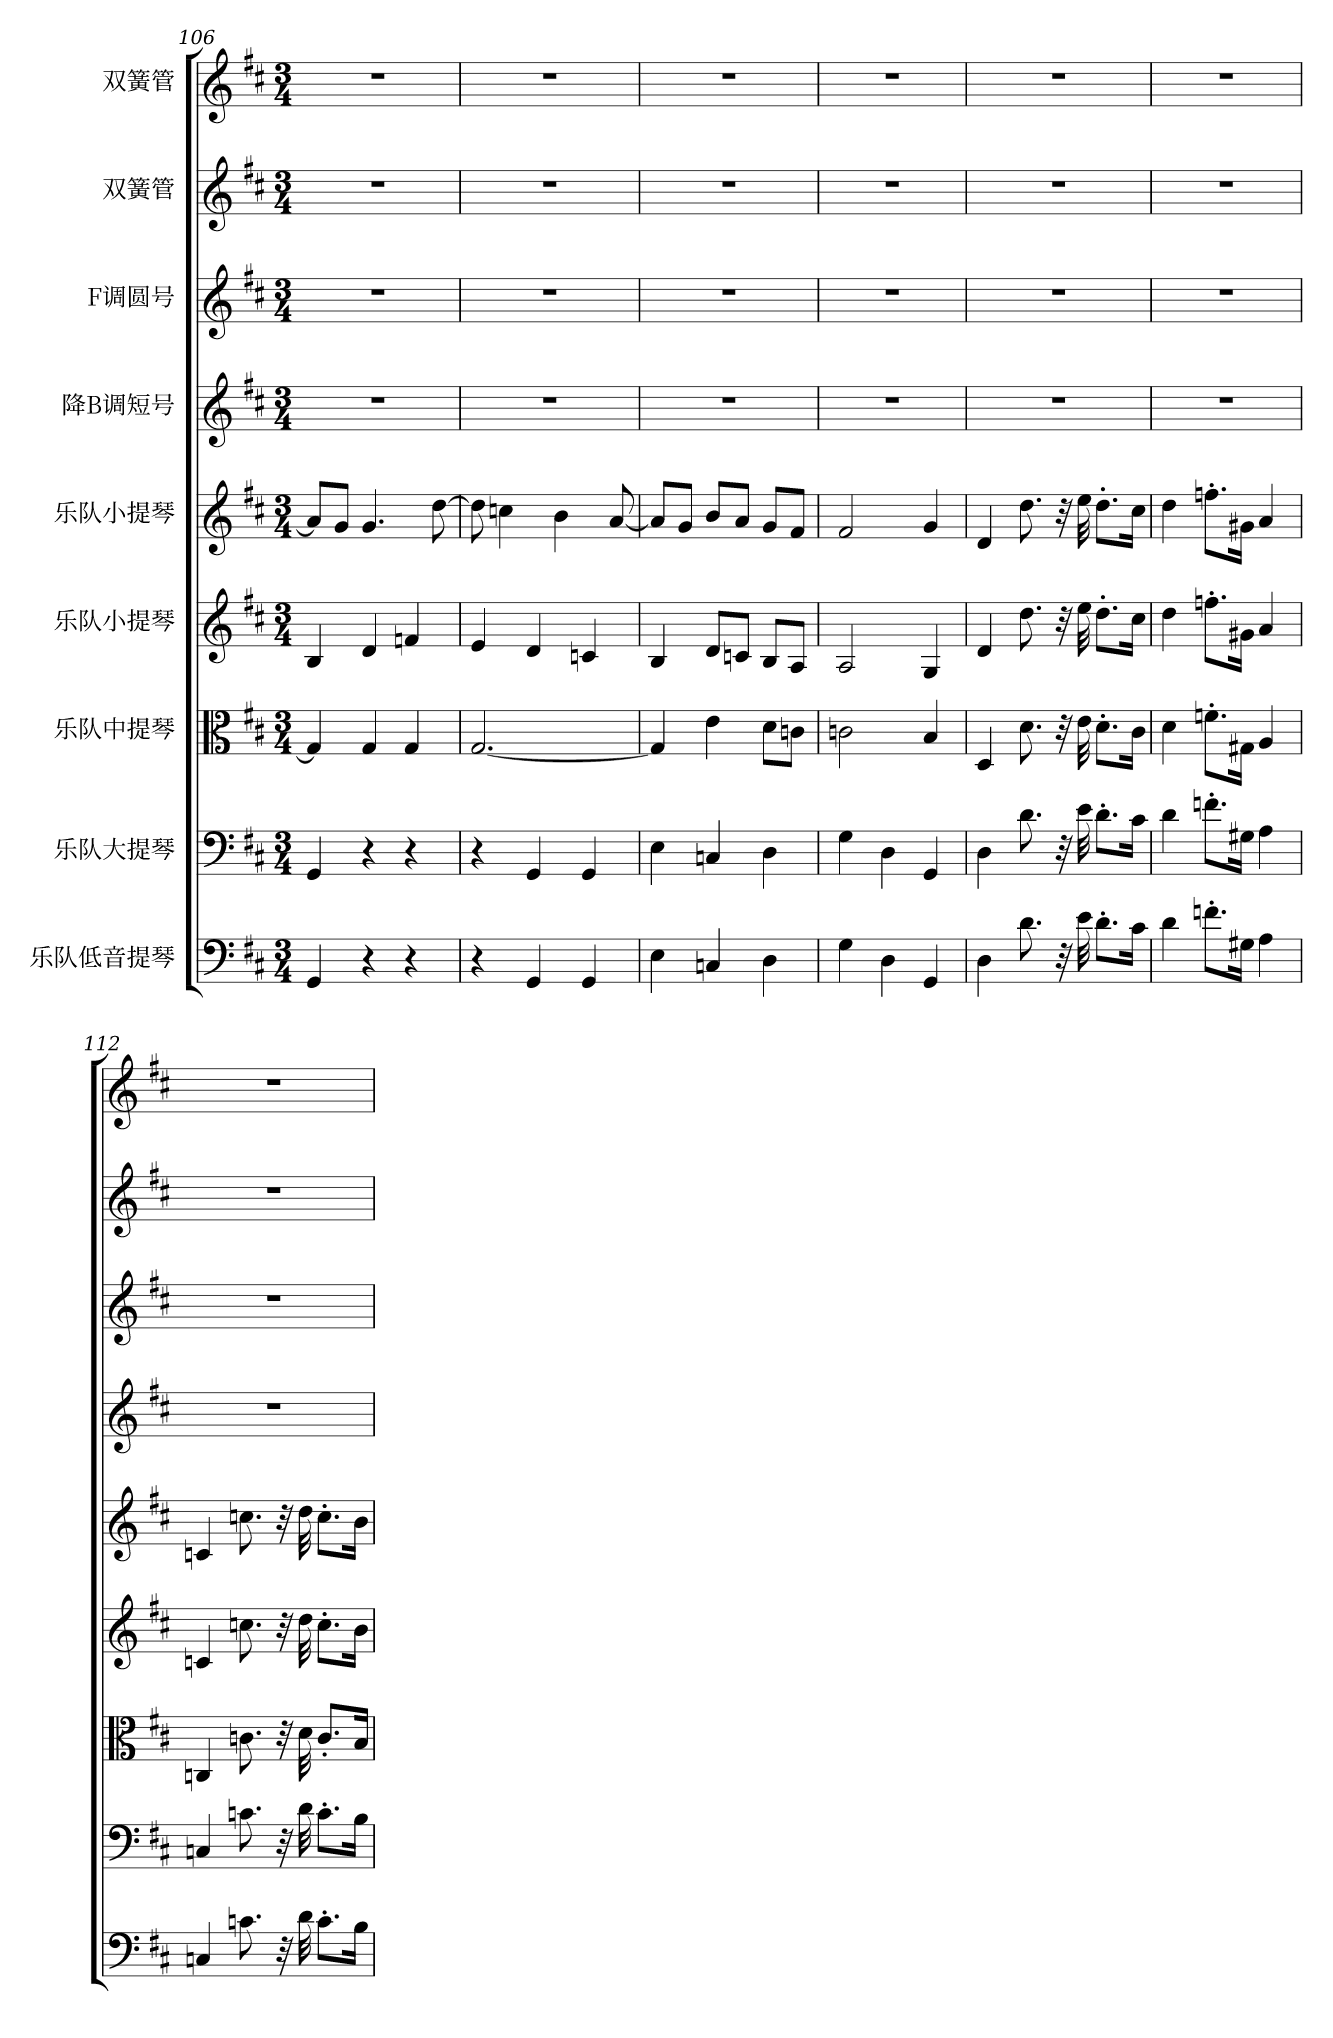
**kern	**kern	**kern	**kern	**kern	**kern	**kern	**kern	**kern
*part9	*part8	*part7	*part6	*part5	*part4	*part3	*part2	*part1
*staff9	*staff8	*staff7	*staff6	*staff5	*staff4	*staff3	*staff2	*staff1
*I"乐队低音提琴	*I"乐队大提琴	*I"乐队中提琴	*I"乐队小提琴	*I"乐队小提琴	*I"降B调短号	*I"F调圆号	*I"双簧管	*I"双簧管
*clefF4	*clefF4	*clefC3	*clefG2	*clefG2	*clefG2	*clefG2	*clefG2	*clefG2
*ITrd7c12	*	*	*	*	*ITrd1c2	*ITrd4c7	*	*
*k[f#c#]	*k[f#c#]	*k[f#c#]	*k[f#c#]	*k[f#c#]	*k[]	*k[f#]	*k[f#c#]	*k[f#c#]
*M3/4	*M3/4	*M3/4	*M3/4	*M3/4	*M3/4	*M3/4	*M3/4	*M3/4
=106	=106	=106	=106	=106	=106	=106	=106	=106
4GGG/	4GG/	4G/]	4B/	8a/L]	2.r	2.r	2.r	2.r
.	.	.	.	8g/J	.	.	.	.
4r	4r	4G/	4d/	4.g/	.	.	.	.
4r	4r	4G/	4fn/	.	.	.	.	.
.	.	.	.	[8dd\	.	.	.	.
=107	=107	=107	=107	=107	=107	=107	=107	=107
4r	4r	[2.G/	4e/	8dd\]	2.r	2.r	2.r	2.r
.	.	.	.	4ccn\	.	.	.	.
4GGG/	4GG/	.	4d/	.	.	.	.	.
.	.	.	.	4b\	.	.	.	.
4GGG/	4GG/	.	4cn/	.	.	.	.	.
.	.	.	.	[8a/	.	.	.	.
=108	=108	=108	=108	=108	=108	=108	=108	=108
4EE\	4E\	4G/]	4B/	8a/L]	2.r	2.r	2.r	2.r
.	.	.	.	8g/J	.	.	.	.
4CCn/	4Cn/	4e\	8d/L	8b/L	.	.	.	.
.	.	.	8cn/J	8a/J	.	.	.	.
4DD\	4D\	8d\L	8B/L	8g/L	.	.	.	.
.	.	8cn\J	8A/J	8f#/J	.	.	.	.
!!LO:PB:g=z
=109	=109	=109	=109	=109	=109	=109	=109	=109
*	*	*	*	*	*	*	*	*MM105
4GG\	4G\	2cn\	2A/	2f#/	2.r	2.r	2.r	2.r
4DD\	4D\	.	.	.	.	.	.	.
4GGG/	4GG/	4B/	4G/	4g/	.	.	.	.
=110	=110	=110	=110	=110	=110	=110	=110	=110
*	*	*	*	*	*	*	*	*MM114
4DD\	4D\	4D/	4d/	4d/	2.r	2.r	2.r	2.r
8.D\	8.d\	8.d\	8.dd\	8.dd\	.	.	.	.
32r	32r	32r	32r	32r	.	.	.	.
32E\	32e\	32e\	32ee\	32ee\	.	.	.	.
8.D'\L	8.d'\L	8.d'\L	8.dd'\L	8.dd'\L	.	.	.	.
16C#\Jk	16c#\Jk	16c#\Jk	16cc#\Jk	16cc#\Jk	.	.	.	.
=111	=111	=111	=111	=111	=111	=111	=111	=111
4D\	4d\	4d\	4dd\	4dd\	2.r	2.r	2.r	2.r
8.Fn'\L	8.fn'\L	8.fn'\L	8.ffn'\L	8.ffn'\L	.	.	.	.
16GG#X\Jk	16G#X\Jk	16G#X\Jk	16g#X\Jk	16g#X\Jk	.	.	.	.
4AA\	4A\	4A/	4a/	4a/	.	.	.	.
=112	=112	=112	=112	=112	=112	=112	=112	=112
4CCn/	4Cn/	4Cn/	4cn/	4cn/	2.r	2.r	2.r	2.r
8.Cn\	8.cn\	8.cn\	8.ccn\	8.ccn\	.	.	.	.
32r	32r	32r	32r	32r	.	.	.	.
32D\	32d\	32d\	32dd\	32dd\	.	.	.	.
8.C'\L	8.c'\L	8.c'/L	8.cc'\L	8.cc'\L	.	.	.	.
16BB\Jk	16B\Jk	16B/Jk	16b\Jk	16b\Jk	.	.	.	.
=	=	=	=	=	=	=	=	=
*-	*-	*-	*-	*-	*-	*-	*-	*-
